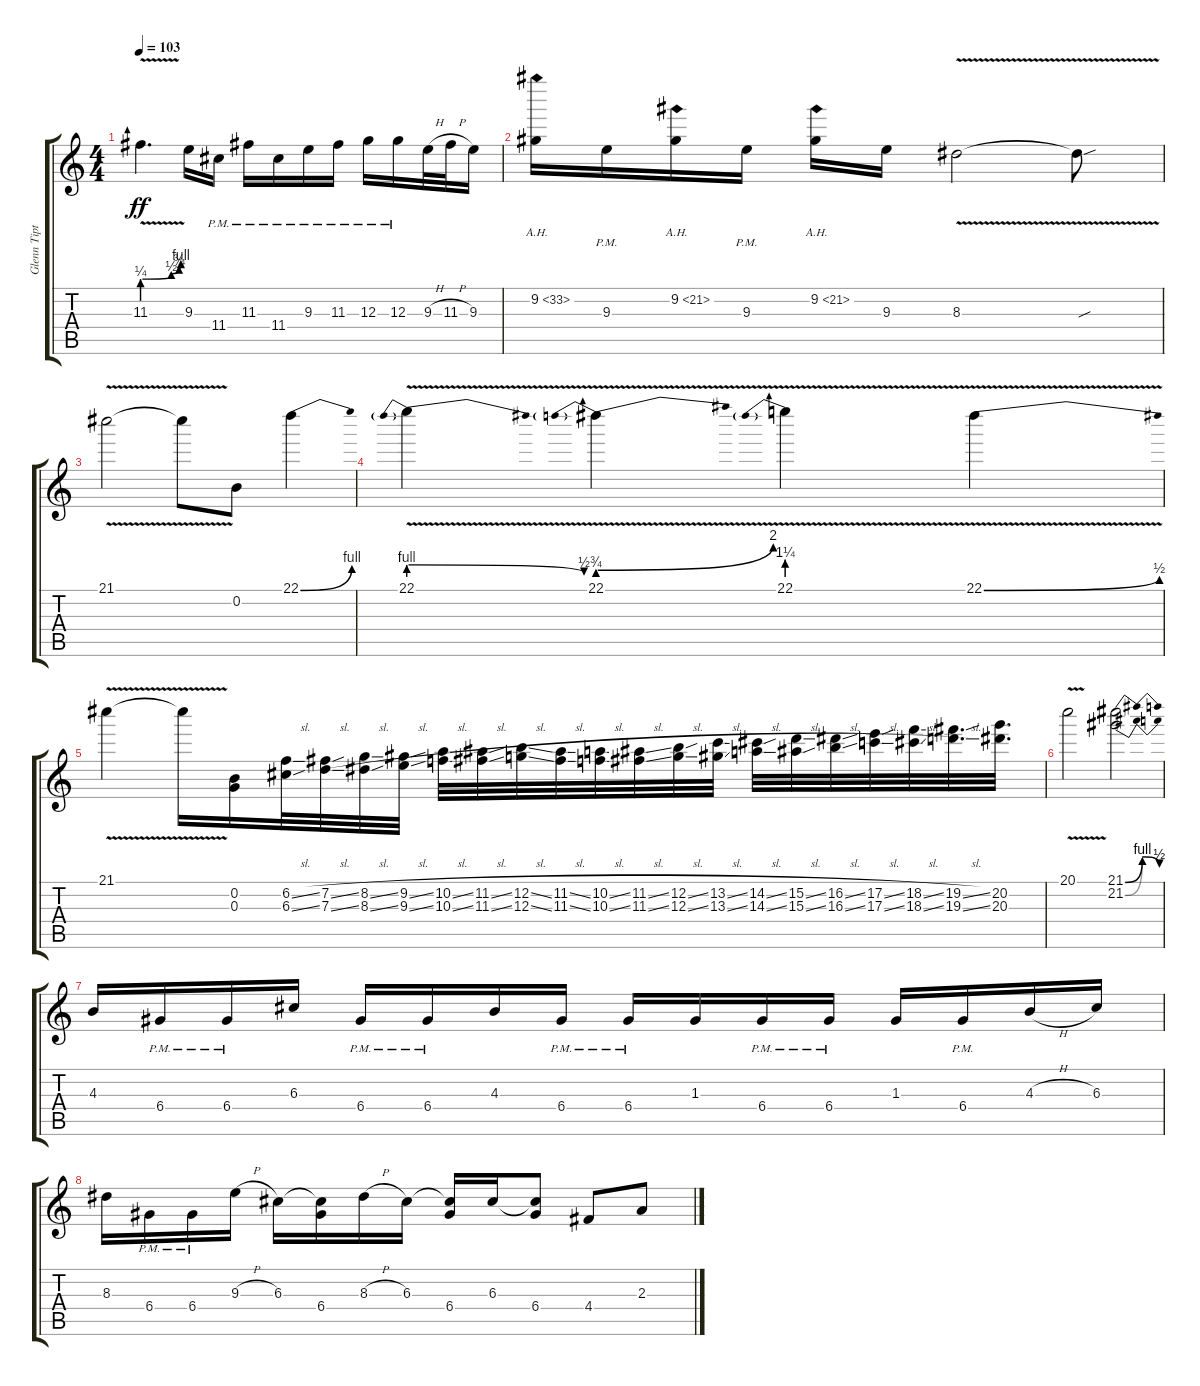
\track ("Glenn Tipton" "Glenn Tipt") {instrument distortionguitar}
\staff {score tabs}
\tuning (E4 B3 G3 D3 A2 E2) {hide}
\ts (4 4)
\tempo 103
\clef g2
\ks c
11.3{be (custom 0 1 45 2 57 3 60 4) v}.4{d dy ff} 9.3.16 11.4{pm}.16 11.3{pm}.16 11.4{pm}.16 9.3{pm}.16 11.3{pm}.16 12.3{pm}.16 12.3{pm}.16 9.3{h}.32 11.3{h}.32 9.3.16 |
9.2{ah 24}.16 9.3{pm}.16 9.2{ah 12}.16 9.3{pm}.16 9.2{ah 12}.16 9.3.16 8.3{v}.2 8.3{sou t}.8 |
21.1{v}.2 21.1{t}.8 0.2.8 22.1{be (bend 0 0 60 4)}.4 |
22.1{be (prebendrelease 0 4 60 2) v}.4 22.1{be (prebendbend 0 3 60 8) v}.4 22.1{be (prebend 0 5 60 5) v}.4 22.1{be (bend 0 0 60 2) v}.4 |
21.1{v}.4 21.1{t}.16 (0.2 0.3).16 (6.2{sl} 6.3{sl}).32 (7.2{sl} 7.3{sl}).32 (8.2{sl} 8.3{sl}).32 (9.2{sl} 9.3{sl}).32 (10.2{sl} 10.3{sl}).32 (11.2{sl} 11.3{sl}).32 (12.2{sl} 12.3{sl}).32 (11.2{sl} 11.3{sl}).32 (10.2{sl} 10.3{sl}).32 (11.2{sl} 11.3{sl}).32 (12.2{sl} 12.3{sl}).32 (13.2{sl} 13.3{sl}).32 (14.2{sl} 14.3{sl}).32 (15.2{sl} 15.3{sl}).32 (16.2{sl} 16.3{sl}).32 (17.2{sl} 17.3{sl}).32 (18.2{sl} 18.3{sl}).32 (19.2{sl} 19.3{sl}).32{d} (20.2 20.3).32{d} |
20.1{v}.2 (21.1{be (bendrelease 0 0 8 4 20 4 60 2)} 21.2{be (bendrelease 0 0 7 4 20 4 60 2)}).2 |
4.3.16 6.4{pm}.16 6.4{pm}.16 6.3.16 6.4{pm}.16 6.4{pm}.16 4.3.16 6.4{pm}.16 6.4{pm}.16 1.3.16 6.4{pm}.16 6.4{pm}.16 1.3.16 6.4{pm}.16 4.3{h}.16 6.3.16 |
8.3.16 6.4{pm}.16 6.4{pm}.16 9.3{h}.16 6.3.16 (6.3{t} 6.4).16 8.3{h}.16 6.3.16 (6.3{t} 6.4).16 6.3.16 (6.3{t} 6.4).8 4.4.8 2.3.8
